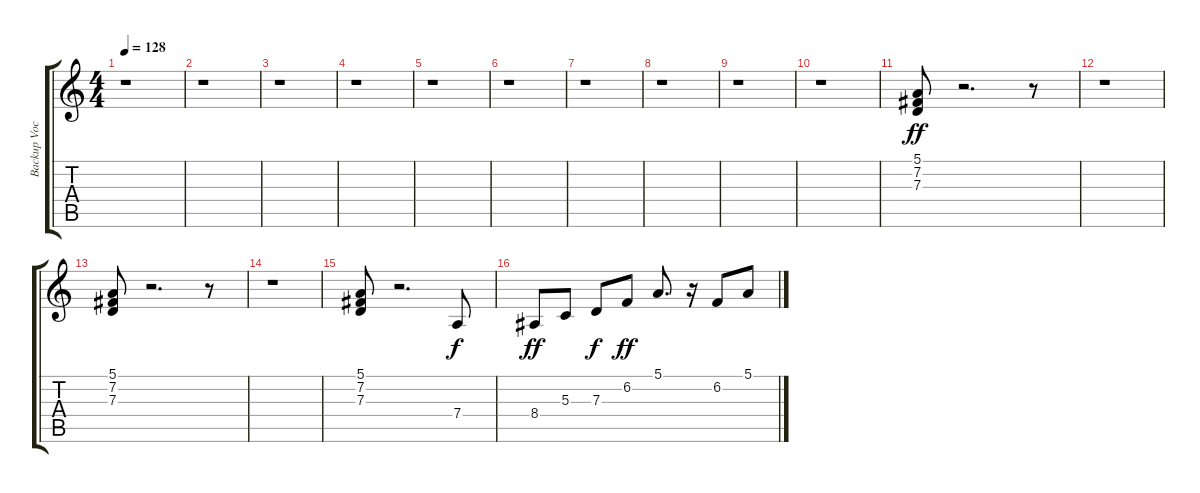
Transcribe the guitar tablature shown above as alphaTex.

\track ("Backup Vocals" "Backup Voc") {instrument voiceoohs}
\staff {score tabs}
\tuning (E4 B3 G3 D3 A2 E2) {hide}
\ts (4 4)
\tempo 128
\clef g2
\ks c
r.1{dy fff} |
r.1 |
r.1 |
r.1 |
r.1 |
r.1 |
r.1 |
r.1 |
r.1 |
r.1 |
(5.1 7.2 7.3).8{dy ff} r.2{d} r.8 |
r.1 |
(5.1 7.2 7.3).8 r.2{d} r.8 |
r.1 |
(5.1 7.2 7.3).8 r.2{d} 7.4.8{dy f} |
8.4.8{dy ff} 5.3.8 7.3.8{dy f} 6.2.8{dy ff} 5.1.8{d} r.16 6.2.8 5.1.8
